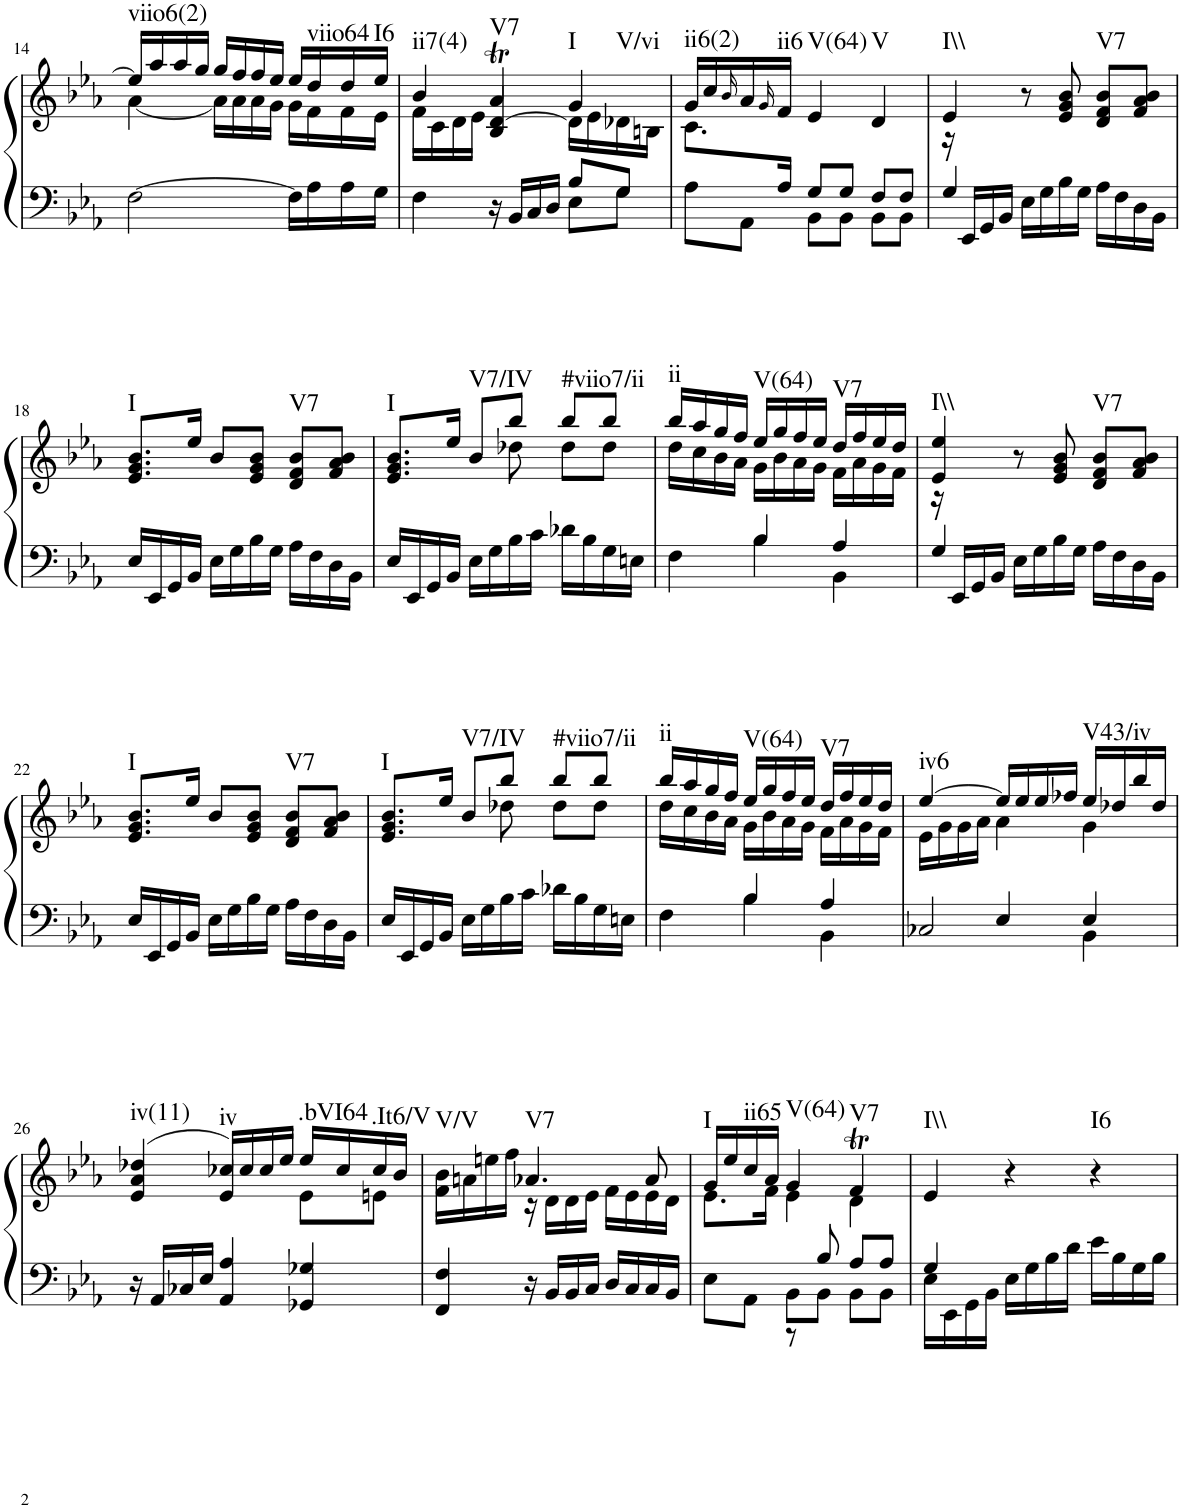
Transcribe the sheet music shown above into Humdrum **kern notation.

**kern	**kern	**harte
*part1	*part1	*part1
*staff2	*staff1	*
*I"Piano	*	*
*I'Pno.	*	*
!!LO:PB:g=z
*clefF4	*clefG2	*
*k[b-e-a-]	*k[b-e-a-]	*
*M3/4	*M3/4	*
=14	=14	=14
*	*^	*
!	!	!	!LO:H:kt=viio6(2)
[2F\	16ee-/LL]	[4a-\	N
.	16aa-/	.	.
.	16aa-/	.	.
.	16gg/JJ	.	.
.	16gg/LL	16a-\LL]	.
.	16ff/	16a-\	.
.	16ff/	16a-\	.
.	16ee-/JJ	16g\JJ	.
16F\LL]	16ee-/LL	16g\LL	.
!	!	!	!LO:H:kt=viio64
16A-\	16dd/	16f\	N
16A-\	16dd/	16f\	.
!	!	!	!LO:H:kt=I6
16G\JJ	16ee-/JJ	16e-\JJ	N
=15	=15	=15	=15
*^	*	*	*
!	!	!	!	!LO:H:kt=ii7(4)
4F\	2ryy	4b-/	16f\LL	N
.	.	.	16c\	.
.	.	.	16d\	.
.	.	.	16e-\JJ	.
!	!	!	!	!LO:H:kt=V7
16r	.	4a-T/	4B-/ [4d/	N
16BB-/LL	.	.	.	.
16C/	.	.	.	.
16D/JJ	.	.	.	.
!	!	!	!	!LO:H:n=1:kt=I
!	!	!	!	!LO:H:n=2:kt=V/vi
8E-\L	8B-/L	4g/	16d\LL]	N N
.	.	.	16e-\	.
8G\J	8G/J	.	16d-X\	.
.	.	.	16Bn\JJ	.
=16	=16	=16	=16	=16
!	!	!	!	!LO:H:kt=ii6(2)
8A-\L	8.ryy	16g/LL	8.c\L	N
.	.	16cc/	.	.
.	.	16qb-/	.	.
8AA-\J	.	16a-/	.	.
.	.	16qg/	.	.
!	!	!	!	!LO:H:kt=ii6
.	16A-/Jk	16f/JJ	2ryy	N
!	!	!	!	!LO:H:kt=V(64)
8BB-\L	8G/L	4e-/	.	N
8BB-\J	8G/J	.	.	.
!	!	!	!	!LO:H:kt=V
8BB-\L	8F/L	4d/	.	N
8BB-\J	8F/J	.	.	.
.	.	.	16ryy	.
=17	=17	=17	=17	=17
!	!	!	!	!LO:H:kt=I\\
*	*	*v	*v	*
16r	4G/	4e-/	N
16EE-/LL	.	.	.
16GG/	.	.	.
16BB-/JJ	.	.	.
16E-\LL	2ryy	8r	.
16G\	.	.	.
16B-\	.	8e-/ 8g/ 8b-/	.
16G\JJ	.	.	.
!	!	!	!LO:H:kt=V7
16A-\LL	.	8d/ 8f/ 8b-/L	N
16F\	.	.	.
16D\	.	8f/ 8a-/ 8b-/J	.
16BB-\JJ	.	.	.
*v	*v	*	*
!!LO:LB:g=z
=18	=18	=18
!	!	!LO:H:kt=I
16E-/LL	8.e-/ 8.g/ 8.b-/L	N
16EE-/	.	.
16GG/	.	.
16BB-/JJ	16ee-/Jk	.
16E-\LL	8b-/L	.
16G\	.	.
16B-\	8e-/ 8g/ 8b-/J	.
16G\JJ	.	.
!	!	!LO:H:kt=V7
16A-\LL	8d/ 8f/ 8b-/L	N
16F\	.	.
16D\	8f/ 8a-/ 8b-/J	.
16BB-\JJ	.	.
=19	=19	=19
*	*^	*
!	!	!	!LO:H:kt=I
16E-/LL	8.e-/ 8.g/ 8.b-/L	4.ryy	N
16EE-/	.	.	.
16GG/	.	.	.
16BB-/JJ	16ee-/Jk	.	.
!	!	!	!LO:H:kt=V7/IV
16E-\LL	8b-/L	.	N
16G\	.	.	.
16B-\	8bb-/J	8dd-X\	.
16c\JJ	.	.	.
!	!	!	!LO:H:kt=#viio7/ii
16d-X\LL	8bb-/L	8dd-\L	N
16B-\	.	.	.
16G\	8bb-/J	8dd-\J	.
16En\JJ	.	.	.
=20	=20	=20	=20
*^	*	*	*
!	!	!	!	!LO:H:kt=ii
4F\	4ryy	16bb-/LL	16dd\LL	N
.	.	16aa-/	16cc\	.
.	.	16gg/	16b-\	.
.	.	16ff/JJ	16a-\JJ	.
!	!	!	!	!LO:H:kt=V(64)
4B-/	4B-\	16ee-/LL	16g\LL	N
.	.	16gg/	16b-\	.
.	.	16ff/	16a-\	.
.	.	16ee-/JJ	16g\JJ	.
!	!	!	!	!LO:H:kt=V7
4A-/	4BB-\	16dd/LL	16f\LL	N
.	.	16ff/	16a-\	.
.	.	16ee-/	16g\	.
.	.	16dd/JJ	16f\JJ	.
=21	=21	=21	=21	=21
!	!	!	!	!LO:H:kt=I\\
*	*	*v	*v	*
16r	4G/	4e-/ 4ee-/	N
16EE-/LL	.	.	.
16GG/	.	.	.
16BB-/JJ	.	.	.
16E-\LL	2ryy	8r	.
16G\	.	.	.
16B-\	.	8e-/ 8g/ 8b-/	.
16G\JJ	.	.	.
!	!	!	!LO:H:kt=V7
16A-\LL	.	8d/ 8f/ 8b-/L	N
16F\	.	.	.
16D\	.	8f/ 8a-/ 8b-/J	.
16BB-\JJ	.	.	.
*v	*v	*	*
!!LO:LB:g=z
=22	=22	=22
!	!	!LO:H:kt=I
16E-/LL	8.e-/ 8.g/ 8.b-/L	N
16EE-/	.	.
16GG/	.	.
16BB-/JJ	16ee-/Jk	.
16E-\LL	8b-/L	.
16G\	.	.
16B-\	8e-/ 8g/ 8b-/J	.
16G\JJ	.	.
!	!	!LO:H:kt=V7
16A-\LL	8d/ 8f/ 8b-/L	N
16F\	.	.
16D\	8f/ 8a-/ 8b-/J	.
16BB-\JJ	.	.
=23	=23	=23
*	*^	*
!	!	!	!LO:H:kt=I
16E-/LL	8.e-/ 8.g/ 8.b-/L	4.ryy	N
16EE-/	.	.	.
16GG/	.	.	.
16BB-/JJ	16ee-/Jk	.	.
!	!	!	!LO:H:kt=V7/IV
16E-\LL	8b-/L	.	N
16G\	.	.	.
16B-\	8bb-/J	8dd-X\	.
16c\JJ	.	.	.
!	!	!	!LO:H:kt=#viio7/ii
16d-X\LL	8bb-/L	8dd-\L	N
16B-\	.	.	.
16G\	8bb-/J	8dd-\J	.
16En\JJ	.	.	.
=24	=24	=24	=24
*^	*	*	*
!	!	!	!	!LO:H:kt=ii
4F\	4ryy	16bb-/LL	16dd\LL	N
.	.	16aa-/	16cc\	.
.	.	16gg/	16b-\	.
.	.	16ff/JJ	16a-\JJ	.
!	!	!	!	!LO:H:kt=V(64)
4B-/	4B-\	16ee-/LL	16g\LL	N
.	.	16gg/	16b-\	.
.	.	16ff/	16a-\	.
.	.	16ee-/JJ	16g\JJ	.
!	!	!	!	!LO:H:kt=V7
4A-/	4BB-\	16dd/LL	16f\LL	N
.	.	16ff/	16a-\	.
.	.	16ee-/	16g\	.
.	.	16dd/JJ	16f\JJ	.
=25	=25	=25	=25	=25
!	!	!	!	!LO:H:kt=iv6
2C-X/	4ryy	[4ee-/	16e-\LL	N
.	.	.	16g\	.
.	.	.	16g\	.
.	.	.	16a-\JJ	.
.	4E-/	16ee-/LL]	4a-\	.
.	.	16ee-/	.	.
.	.	16ee-/	.	.
.	.	16ff-X/JJ	.	.
!	!	!	!	!LO:H:kt=V43/iv
4E-/	4BB-\	16ee-/LL	4g\	N
.	.	16dd-X/	.	.
.	.	16bb-/	.	.
.	.	16dd-/JJ	.	.
!!LO:LB:g=z	!!
=26	=26	=26	=26	=26
!	!	!	!	!LO:H:kt=iv(11)
16r	4ryy	(4e-/ 4a-/ 4dd-X/	4ryy	N
16AA-/LL	.	.	.	.
16C-X/	.	.	.	.
16E-/JJ	.	.	.	.
!	!	!	!	!LO:H:kt=iv
4A-/	4AA-/	16cc-X/LL)	4e-/	N
.	.	16cc-/	.	.
.	.	16cc-/	.	.
.	.	16ee-/JJ	.	.
!	!	!	!	!LO:H:kt=.bVI64
4G-X/	4GG-X/	16ee-/LL	8e-\L	N
.	.	16cc-/	.	.
!	!	!	!	!LO:H:kt=.It6/V
.	.	16cc-/	8en\J	N
.	.	16b-/JJ	.	.
*v	*v	*	*	*
=27	=27	=27	=27
!	!	!	!LO:H:kt=V/V
4FF/ 4F/	16f\ 16b-\LL	4ryy	N
.	16an\	.	.
.	16een\	.	.
.	16ff\JJ	.	.
!	!	!	!LO:H:kt=V7
16r	4.a-X/	16r	N
16BB-/LL	.	16d\LL	.
16BB-/	.	16d\	.
16C/JJ	.	16e-\JJ	.
16D/LL	.	16f\LL	.
16C/	.	16e-\	.
16C/	8a-/	16e-\	.
16BB-/JJ	.	16d\JJ	.
=28	=28	=28	=28
*^	*	*	*
!	!	!	!	!LO:H:kt=I
8E-\L	4ryy	16g/LL	8.e-\L	N
.	.	16ee-/	.	.
!	!	!	!	!LO:H:kt=ii65
8AA-\J	.	16cc/	.	N
.	.	16a-/JJ	16f\Jk	.
!	!	!	!	!LO:H:kt=V(64)
8BB-\L	8r	4g/	4e-\	N
8BB-\J	8B-/	.	.	.
!	!	!	!	!LO:H:kt=V7
8BB-\L	8A-/L	4fT/	4d\	N
8BB-\J	8A-/J	.	.	.
*	*	*v	*v	*
=29	=29	=29	=29
!	!	!	!LO:H:kt=I\\
16E-\LL	4G/	4e-/	N
16EE-\	.	.	.
16GG\	.	.	.
16BB-\JJ	.	.	.
16E-\LL	2ryy	4r	.
16G\	.	.	.
16B-\	.	.	.
16d\JJ	.	.	.
!	!	!	!LO:H:kt=I6
16e-\LL	.	4r	N
16B-\	.	.	.
16G\	.	.	.
16B-\JJ	.	.	.
*v	*v	*	*
=	=	=
*-	*-	*-
